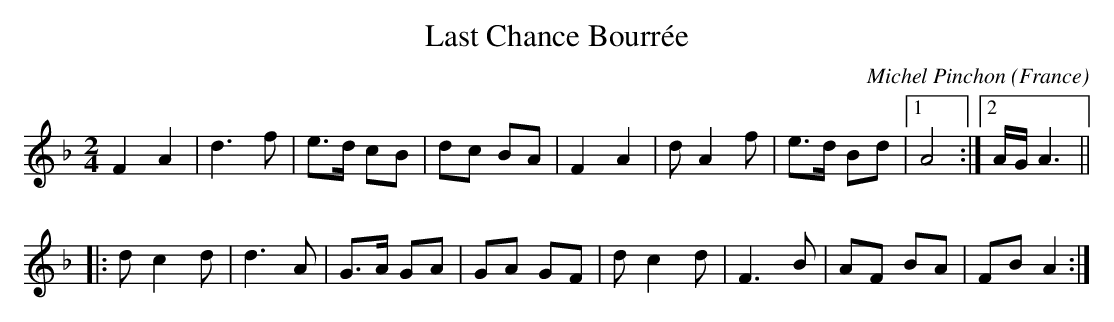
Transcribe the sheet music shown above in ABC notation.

X:1
T:Last Chance Bourrée
C:Michel Pinchon
L:1/8
M:2/4
O:France
K:D minor
F2 A2|d3f|e3/2d/2 cB|dc BA|F2 A2|dA2f|e3/2d/2 Bd|1A4:|2A/2G/2A3||
|:dc2d|d3A|G3/2A/2 GA|GA GF|dc2d|F3B|AF BA|FB A2:|]
